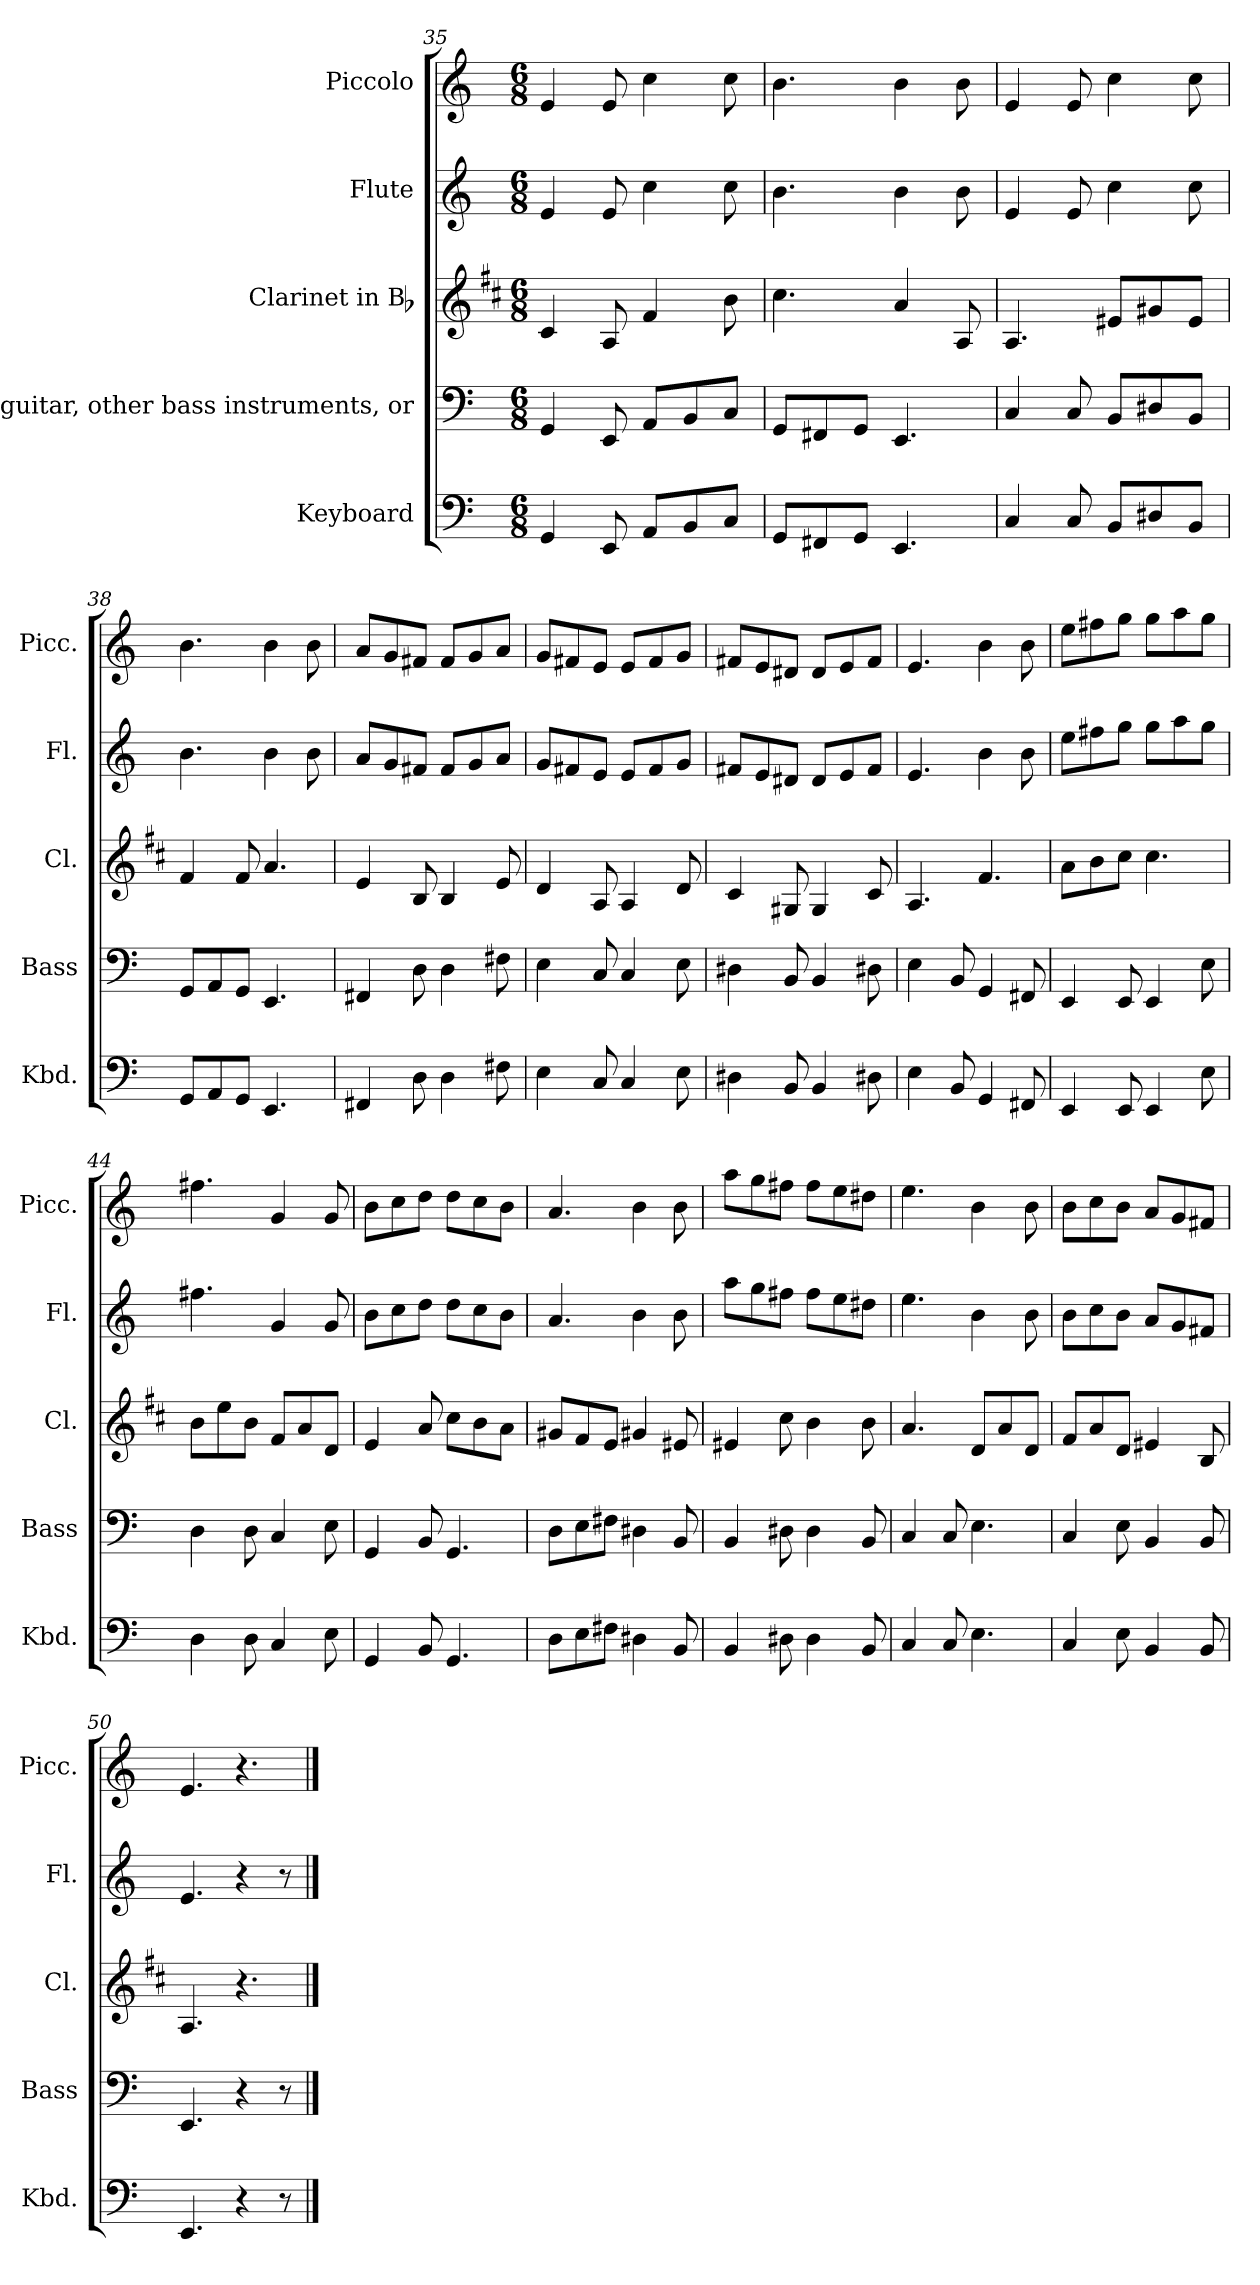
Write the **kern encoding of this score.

**kern	**kern	**kern	**kern	**kern
*part5	*part4	*part3	*part2	*part1
*staff5	*staff4	*staff3	*staff2	*staff1
*I"Keyboard	*I"Bass guitar, other bass instruments,   or	*I"Clarinet in Bb	*I"Flute	*I"Piccolo
*I'Kbd.	*I'Bass	*I'Cl.	*I'Fl.	*I'Picc.
*clefF4	*clefF4	*clefG2	*clefG2	*clefG2
*	*ITrd7c12	*ITrd1c2	*	*ITrd-7c-12
*k[]	*k[]	*k[]	*k[]	*k[]
*C:	*C:	*C:	*C:	*C:
*M6/8	*M6/8	*M6/8	*M6/8	*M6/8
=35	=35	=35	=35	=35
4GGi/	4GGGi/	4Bi/	4ei/	4eei/
8EEi/	8EEEi/	8Gi/	8ei/	8eei/
8AAi/L	8AAAi/L	4ei/	4cci\	4ccci\
8BBi/	8BBBi/	.	.	.
8Ci/J	8CCi/J	8ai\	8cci\	8ccci\
=36	=36	=36	=36	=36
8GGi/L	8GGGi/L	4.bi\	4.bi\	4.bbi\
8FF#Xi/	8FFF#Xi/	.	.	.
8GGi/J	8GGGi/J	.	.	.
4.EEi/	4.EEEi/	4gi/	4bi\	4bbi\
.	.	8Gi/	8bi\	8bbi\
=37	=37	=37	=37	=37
4Ci/	4CCi/	4.Gi/	4ei/	4eei/
8Ci/	8CCi/	.	8ei/	8eei/
8BBi/L	8BBBi/L	8d#Xi/L	4cci\	4ccci\
8D#Xi/	8DD#Xi/	8f#Xi/	.	.
8BBi/J	8BBBi/J	8d#i/J	8cci\	8ccci\
=38	=38	=38	=38	=38
8GGi/L	8GGGi/L	4ei/	4.bi\	4.bbi\
8AAi/	8AAAi/	.	.	.
8GGi/J	8GGGi/J	8ei/	.	.
4.EEi/	4.EEEi/	4.gi/	4bi\	4bbi\
.	.	.	8bi\	8bbi\
=39	=39	=39	=39	=39
4FF#Xi/	4FFF#Xi/	4di/	8ai/L	8aai/L
.	.	.	8gi/	8ggi/
8Di\	8DDi\	8Ai/	8f#Xi/J	8ff#Xi/J
4Di\	4DDi\	4Ai/	8f#i/L	8ff#i/L
.	.	.	8gi/	8ggi/
8F#Xi\	8FF#Xi\	8di/	8ai/J	8aai/J
!!LO:LB:g=z
=40	=40	=40	=40	=40
4Ei\	4EEi\	4ci/	8gi/L	8ggi/L
.	.	.	8f#Xi/	8ff#Xi/
8Ci/	8CCi/	8Gi/	8ei/J	8eei/J
4Ci/	4CCi/	4Gi/	8ei/L	8eei/L
.	.	.	8f#i/	8ff#i/
8Ei\	8EEi\	8ci/	8gi/J	8ggi/J
=41	=41	=41	=41	=41
4D#Xi\	4DD#Xi\	4Bi/	8f#Xi/L	8ff#Xi/L
.	.	.	8ei/	8eei/
8BBi/	8BBBi/	8F#Xi/	8d#Xi/J	8dd#Xi/J
4BBi/	4BBBi/	4F#i/	8d#i/L	8dd#i/L
.	.	.	8ei/	8eei/
8D#Xi\	8DD#Xi\	8Bi/	8f#i/J	8ff#i/J
=42	=42	=42	=42	=42
4Ei\	4EEi\	4.Gi/	4.ei/	4.eei/
8BBi/	8BBBi/	.	.	.
4GGi/	4GGGi/	4.ei/	4bi\	4bbi\
8FF#Xi/	8FFF#Xi/	.	8bi\	8bbi\
=43	=43	=43	=43	=43
4EEi/	4EEEi/	8gi\L	8eei\L	8eeei\L
.	.	8ai\	8ff#Xi\	8fff#Xi\
8EEi/	8EEEi/	8bi\J	8ggi\J	8gggi\J
4EEi/	4EEEi/	4.bi\	8ggi\L	8gggi\L
.	.	.	8aai\	8aaai\
8Ei\	8EEi\	.	8ggi\J	8gggi\J
=44	=44	=44	=44	=44
4Di\	4DDi\	8ai\L	4.ff#Xi\	4.fff#Xi\
.	.	8ddi\	.	.
8Di\	8DDi\	8ai\J	.	.
4Ci/	4CCi/	8ei/L	4gi/	4ggi/
.	.	8gi/	.	.
8Ei\	8EEi\	8ci/J	8gi/	8ggi/
!!LO:LB:g=z
=45	=45	=45	=45	=45
4GGi/	4GGGi/	4di/	8bi\L	8bbi\L
.	.	.	8cci\	8ccci\
8BBi/	8BBBi/	8gi/	8ddi\J	8dddi\J
4.GGi/	4.GGGi/	8bi\L	8ddi\L	8dddi\L
.	.	8ai\	8cci\	8ccci\
.	.	8gi\J	8bi\J	8bbi\J
=46	=46	=46	=46	=46
8Di\L	8DDi\L	8f#Xi/L	4.ai/	4.aai/
8Ei\	8EEi\	8ei/	.	.
8F#Xi\J	8FF#Xi\J	8di/J	.	.
4D#Xi\	4DD#Xi\	4f#Xi/	4bi\	4bbi\
8BBi/	8BBBi/	8d#Xi/	8bi\	8bbi\
=47	=47	=47	=47	=47
4BBi/	4BBBi/	4d#Xi/	8aai\L	8aaai\L
.	.	.	8ggi\	8gggi\
8D#Xi\	8DD#Xi\	8bi\	8ff#Xi\J	8fff#Xi\J
4D#i\	4DD#i\	4ai\	8ff#i\L	8fff#i\L
.	.	.	8eei\	8eeei\
8BBi/	8BBBi/	8ai\	8dd#Xi\J	8ddd#Xi\J
=48	=48	=48	=48	=48
4Ci/	4CCi/	4.gi/	4.eei\	4.eeei\
8Ci/	8CCi/	.	.	.
4.Ei\	4.EEi\	8ci/L	4bi\	4bbi\
.	.	8gi/	.	.
.	.	8ci/J	8bi\	8bbi\
=49	=49	=49	=49	=49
4Ci/	4CCi/	8ei/L	8bi\L	8bbi\L
.	.	8gi/	8cci\	8ccci\
8Ei\	8EEi\	8ci/J	8bi\J	8bbi\J
4BBi/	4BBBi/	4d#Xi/	8ai/L	8aai/L
.	.	.	8gi/	8ggi/
8BBi/	8BBBi/	8Ai/	8f#Xi/J	8ff#Xi/J
=50	=50	=50	=50	=50
4.EEi/	4.EEEi/	4.Gi/	4.ei/	4.eei/
4r	4r	4.r	4r	4.r
8r	8r	.	8r	.
==	==	==	==	==
*-	*-	*-	*-	*-
